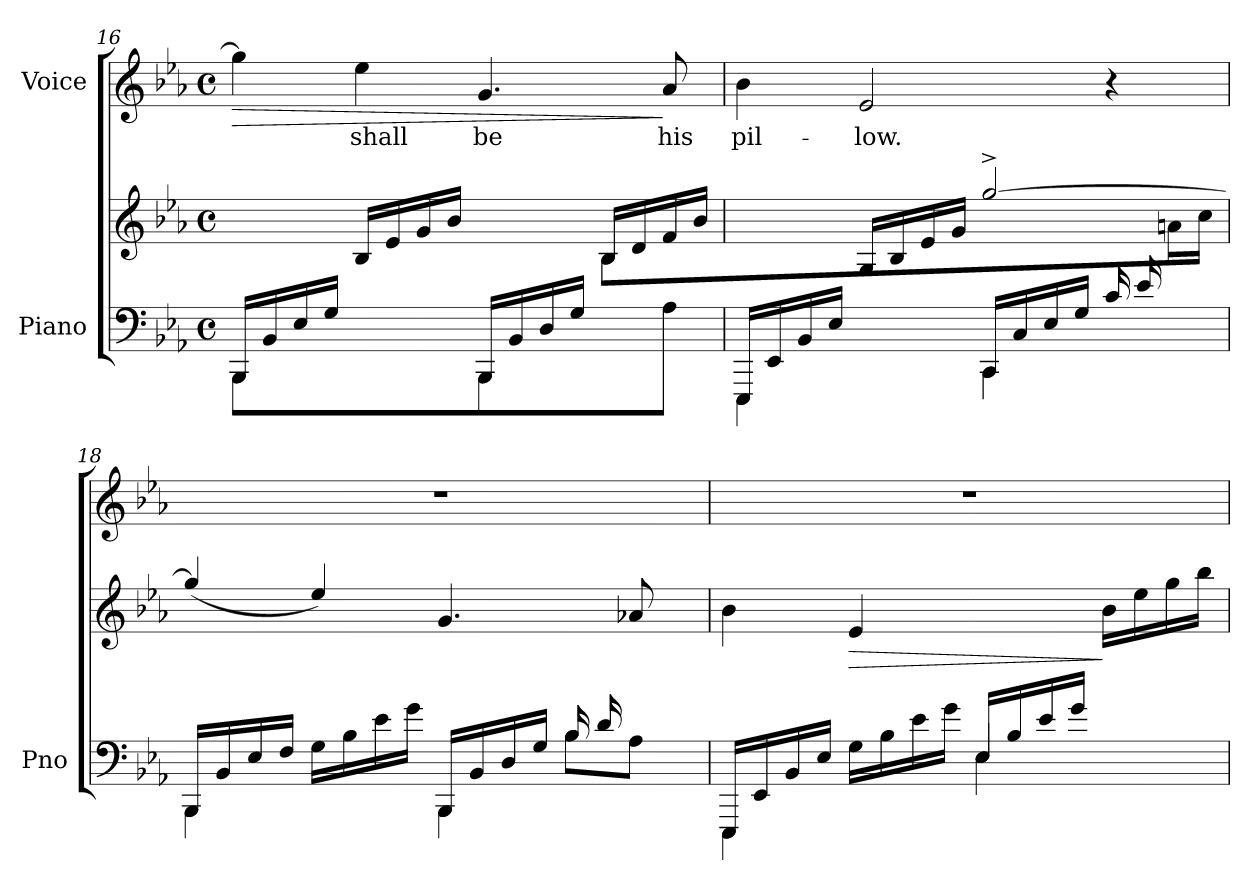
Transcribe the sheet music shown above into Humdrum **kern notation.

**kern	**kern	**dynam	**kern	**text	**dynam
*part2	*part2	*part2	*part1	*part1	*part1
*staff3	*staff2	*staff2/3	*staff1	*staff1	*staff1
*I"Piano	*	*	*I"Voice	*	*
*I'Pno	*	*	*	*	*
!!LO:LB:g=z
*clefF4	*clefG2	*	*clefG2	*	*
*k[b-e-a-]	*k[b-e-a-]	*	*k[b-e-a-]	*	*
*M4/4	*M4/4	*	*M4/4	*	*
*met(c)	*met(c)	*	*met(c)	*	*
=16	=16	=16	=16	=16	=16
*^	*^	*	*	*	*
!	!	!	!	!	!	!	!LO:HP:b
(>16BBB-/LL	4BBB-\	4ryy	2.ryy	.	4gg\]	.	>
16BB-/	.	.	.	.	.	.	.
16E-/	.	.	.	.	.	.	.
16G/JJ	.	.	.	.	.	.	.
!	!	!	!	!	!	!LO:LY:b	!
4ryy	4ryy	16B-/LL	.	.	4ee-\	shall	.
.	.	16e-/	.	.	.	.	.
.	.	16g/	.	.	.	.	.
.	.	16b-/JJ)	.	.	.	.	.
!	!	!	!	!	!	!LO:LY:b	!
(>16BBB-/LL	4BBB-\	4ryy	.	.	4.g/	be	.
16BB-/	.	.	.	.	.	.	.
16D/	.	.	.	.	.	.	.
16G/JJ	.	.	.	.	.	.	.
4ryy	8ryy	16B-/LL	8B-\L	.	.	.	.
.	.	16d/	.	.	.	.	.
!	!	!	!	!	!	!LO:LY:b	!
.	8A-/J	16f/	8ryy	.	8a-/	his	]
.	.	16b-/JJ)	.	.	.	.	.
!!LO:LB:g=z
=17	=17	=17	=17	=17	=17	=17	=17
*	*^	*	*	*	*	*	*
!	!	!	!	!	!	!	!LO:LY:b	!
(>16EEE-/LL	4EEE-\	2ryy	4ryy	2..ryy	.	4b-\	pil-	.
16EE-/	.	.	.	.	.	.	.	.
16BB-/	.	.	.	.	.	.	.	.
16E-/JJ	.	.	.	.	.	.	.	.
!	!	!	!	!	!	!	!LO:LY:b	!
8ryy	4ryy	.	16G/LL	.	.	2e-/	-low.	.
.	.	.	16B-/	.	.	.	.	.
2ryy	.	.	16e-/	.	.	.	.	.
.	.	.	16g/JJ)	.	.	.	.	.
.	(16CC/LL	4CC\	[>2gg^>/	.	.	.	.	.
.	16C/	.	.	.	.	.	.	.
.	16E-/	.	.	.	.	.	.	.
.	16G/JJ	.	.	.	.	.	.	.
.	16c/LL	8ryy	.	.	.	4r	.	.
.	16e-/	.	.	.	.	.	.	.
8ryy	8ryy	8ryy	.	16an\	.	.	.	.
.	.	.	.	16cc\JJ)	.	.	.	.
*	*v	*v	*	*	*	*	*	*
!!LO:LB:g=z
=18	=18	=18	=18	=18	=18	=18	=18
16BBB-/LL	4BBB-\	(>4gg/]	2..ryy	.	1r	.	.
16BB-/	.	.	.	.	.	.	.
16E-/	.	.	.	.	.	.	.
16F/JJ	.	.	.	.	.	.	.
16G\LL	4ryy	4ee-/)	.	.	.	.	.
16B-\	.	.	.	.	.	.	.
16e-\	.	.	.	.	.	.	.
16g\JJ	.	.	.	.	.	.	.
(16BBB-/LL	4BBB-\	4.g/	.	.	.	.	.
16BB-/	.	.	.	.	.	.	.
16D/	.	.	.	.	.	.	.
16G/JJ	.	.	.	.	.	.	.
16B-/LL	8B-\L	.	.	.	.	.	.
16d/	.	.	.	.	.	.	.
8ryy	8A-\J	8a-X/	16a-\	.	.	.	.
.	.	.	16f\JJ)	.	.	.	.
*	*	*v	*v	*	*	*	*
!!LO:PB:g=z
=19	=19	=19	=19	=19	=19	=19
*	*^	*	*	*	*	*
2ryy	16EEE-/LL	4EEE-\	4b-\	.	1r	.	.
.	16EE-/	.	.	.	.	.	.
.	16BB-/	.	.	.	.	.	.
.	16E-/JJ	.	.	.	.	.	.
!	!	!	!	!LO:HP:b	!	!	!
.	16G\LL	4ryy	4e-/	>	.	.	.
.	16B-\	.	.	.	.	.	.
.	16e-\	.	.	.	.	.	.
.	16g\JJ	.	.	.	.	.	.
(16E-/LL	4E-/	4E-\	4ryy	.	.	.	.
16B-/	.	.	.	.	.	.	.
16e-/	.	.	.	.	.	.	.
16g/JJ	.	.	.	.	.	.	.
4ryy	4ryy	4ryy	16b-\LL	]	.	.	.
.	.	.	16ee-\	.	.	.	.
.	.	.	16gg\	.	.	.	.
.	.	.	16bb-\JJ)	.	.	.	.
*v	*v	*v	*	*	*	*	*
=	=	=	=	=	=
*-	*-	*-	*-	*-	*-
